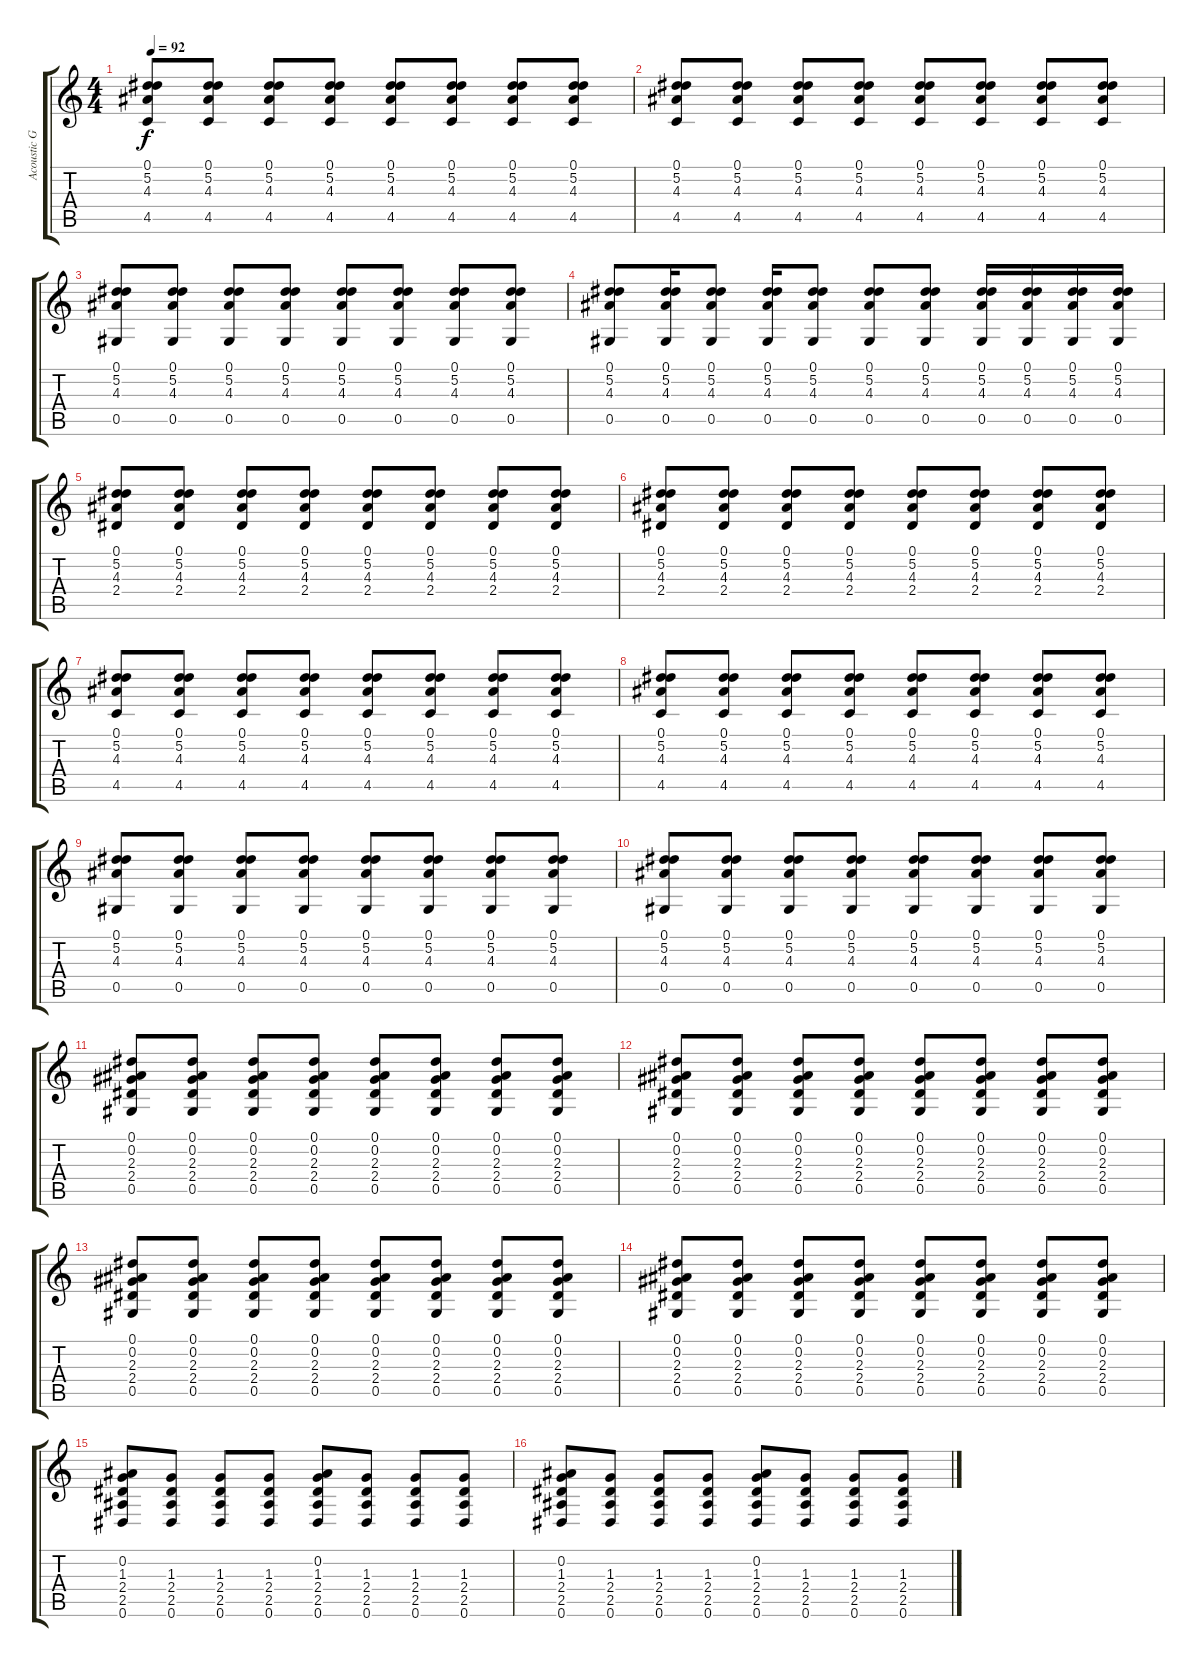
\track ("Acoustic Guitar" "Acoustic G") {instrument acousticguitarsteel}
\staff {score tabs}
\tuning (Eb4 Bb3 Gb3 Db3 Ab2 Eb2) {hide}
\ts (4 4)
\tempo 92
\clef g2
\ks c
(0.1 5.2 4.3 4.5).8{dy f} (0.1 5.2 4.3 4.5).8 (0.1 5.2 4.3 4.5).8 (0.1 5.2 4.3 4.5).8 (0.1 5.2 4.3 4.5).8 (0.1 5.2 4.3 4.5).8 (0.1 5.2 4.3 4.5).8 (0.1 5.2 4.3 4.5).8 |
(0.1 5.2 4.3 4.5).8 (0.1 5.2 4.3 4.5).8 (0.1 5.2 4.3 4.5).8 (0.1 5.2 4.3 4.5).8 (0.1 5.2 4.3 4.5).8 (0.1 5.2 4.3 4.5).8 (0.1 5.2 4.3 4.5).8 (0.1 5.2 4.3 4.5).8 |
(0.1 5.2 4.3 0.5).8 (0.1 5.2 4.3 0.5).8 (0.1 5.2 4.3 0.5).8 (0.1 5.2 4.3 0.5).8 (0.1 5.2 4.3 0.5).8 (0.1 5.2 4.3 0.5).8 (0.1 5.2 4.3 0.5).8 (0.1 5.2 4.3 0.5).8 |
(0.1 5.2 4.3 0.5).8 (0.1 5.2 4.3 0.5).16 (0.1 5.2 4.3 0.5).8 (0.1 5.2 4.3 0.5).16 (0.1 5.2 4.3 0.5).8 (0.1 5.2 4.3 0.5).8 (0.1 5.2 4.3 0.5).8 (0.1 5.2 4.3 0.5).16 (0.1 5.2 4.3 0.5).16 (0.1 5.2 4.3 0.5).16 (0.1 5.2 4.3 0.5).16 |
(0.1 5.2 4.3 2.4).8 (0.1 5.2 4.3 2.4).8 (0.1 5.2 4.3 2.4).8 (0.1 5.2 4.3 2.4).8 (0.1 5.2 4.3 2.4).8 (0.1 5.2 4.3 2.4).8 (0.1 5.2 4.3 2.4).8 (0.1 5.2 4.3 2.4).8 |
(0.1 5.2 4.3 2.4).8 (0.1 5.2 4.3 2.4).8 (0.1 5.2 4.3 2.4).8 (0.1 5.2 4.3 2.4).8 (0.1 5.2 4.3 2.4).8 (0.1 5.2 4.3 2.4).8 (0.1 5.2 4.3 2.4).8 (0.1 5.2 4.3 2.4).8 |
(0.1 5.2 4.3 4.5).8 (0.1 5.2 4.3 4.5).8 (0.1 5.2 4.3 4.5).8 (0.1 5.2 4.3 4.5).8 (0.1 5.2 4.3 4.5).8 (0.1 5.2 4.3 4.5).8 (0.1 5.2 4.3 4.5).8 (0.1 5.2 4.3 4.5).8 |
(0.1 5.2 4.3 4.5).8 (0.1 5.2 4.3 4.5).8 (0.1 5.2 4.3 4.5).8 (0.1 5.2 4.3 4.5).8 (0.1 5.2 4.3 4.5).8 (0.1 5.2 4.3 4.5).8 (0.1 5.2 4.3 4.5).8 (0.1 5.2 4.3 4.5).8 |
(0.1 5.2 4.3 0.5).8 (0.1 5.2 4.3 0.5).8 (0.1 5.2 4.3 0.5).8 (0.1 5.2 4.3 0.5).8 (0.1 5.2 4.3 0.5).8 (0.1 5.2 4.3 0.5).8 (0.1 5.2 4.3 0.5).8 (0.1 5.2 4.3 0.5).8 |
(0.1 5.2 4.3 0.5).8 (0.1 5.2 4.3 0.5).8 (0.1 5.2 4.3 0.5).8 (0.1 5.2 4.3 0.5).8 (0.1 5.2 4.3 0.5).8 (0.1 5.2 4.3 0.5).8 (0.1 5.2 4.3 0.5).8 (0.1 5.2 4.3 0.5).8 |
(0.1 0.2 2.3 2.4 0.5).8 (0.1 0.2 2.3 2.4 0.5).8 (0.1 0.2 2.3 2.4 0.5).8 (0.1 0.2 2.3 2.4 0.5).8 (0.1 0.2 2.3 2.4 0.5).8 (0.1 0.2 2.3 2.4 0.5).8 (0.1 0.2 2.3 2.4 0.5).8 (0.1 0.2 2.3 2.4 0.5).8 |
(0.1 0.2 2.3 2.4 0.5).8 (0.1 0.2 2.3 2.4 0.5).8 (0.1 0.2 2.3 2.4 0.5).8 (0.1 0.2 2.3 2.4 0.5).8 (0.1 0.2 2.3 2.4 0.5).8 (0.1 0.2 2.3 2.4 0.5).8 (0.1 0.2 2.3 2.4 0.5).8 (0.1 0.2 2.3 2.4 0.5).8 |
(0.1 0.2 2.3 2.4 0.5).8 (0.1 0.2 2.3 2.4 0.5).8 (0.1 0.2 2.3 2.4 0.5).8 (0.1 0.2 2.3 2.4 0.5).8 (0.1 0.2 2.3 2.4 0.5).8 (0.1 0.2 2.3 2.4 0.5).8 (0.1 0.2 2.3 2.4 0.5).8 (0.1 0.2 2.3 2.4 0.5).8 |
(0.1 0.2 2.3 2.4 0.5).8 (0.1 0.2 2.3 2.4 0.5).8 (0.1 0.2 2.3 2.4 0.5).8 (0.1 0.2 2.3 2.4 0.5).8 (0.1 0.2 2.3 2.4 0.5).8 (0.1 0.2 2.3 2.4 0.5).8 (0.1 0.2 2.3 2.4 0.5).8 (0.1 0.2 2.3 2.4 0.5).8 |
(0.2 1.3 2.4 2.5 0.6).8 (1.3 2.4 2.5 0.6).8 (1.3 2.4 2.5 0.6).8 (1.3 2.4 2.5 0.6).8 (0.2 1.3 2.4 2.5 0.6).8 (1.3 2.4 2.5 0.6).8 (1.3 2.4 2.5 0.6).8 (1.3 2.4 2.5 0.6).8 |
(0.2 1.3 2.4 2.5 0.6).8 (1.3 2.4 2.5 0.6).8 (1.3 2.4 2.5 0.6).8 (1.3 2.4 2.5 0.6).8 (0.2 1.3 2.4 2.5 0.6).8 (1.3 2.4 2.5 0.6).8 (1.3 2.4 2.5 0.6).8 (1.3 2.4 2.5 0.6).8
